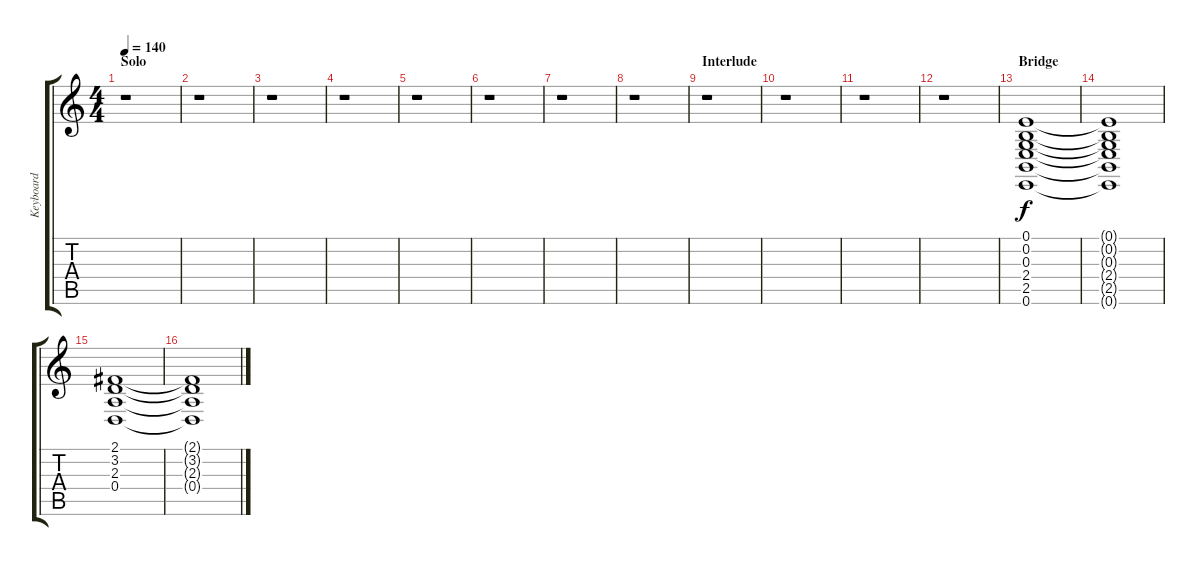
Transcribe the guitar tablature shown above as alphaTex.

\track ("Keyboard" "Keyboard") {instrument stringensemble1}
\staff {score tabs}
\tuning (E4 B3 G3 D3 A2 E2) {hide}
\ts (4 4)
\section ("" "Solo")
\tempo 140
\clef g2
\ks c
r.1{dy f} |
r.1 |
r.1 |
r.1 |
r.1 |
r.1 |
r.1 |
r.1 |
\section ("" "Interlude")
r.1 |
r.1 |
r.1 |
r.1 |
\section ("" "Bridge")
(0.1 0.2 0.3 2.4 2.5 0.6).1{volume 6} |
(0.1{t} 0.2{t} 0.3{t} 2.4{t} 2.5{t} 0.6{t}).1 |
(2.1 3.2 2.3 0.4).1 |
(2.1{t} 3.2{t} 2.3{t} 0.4{t}).1
